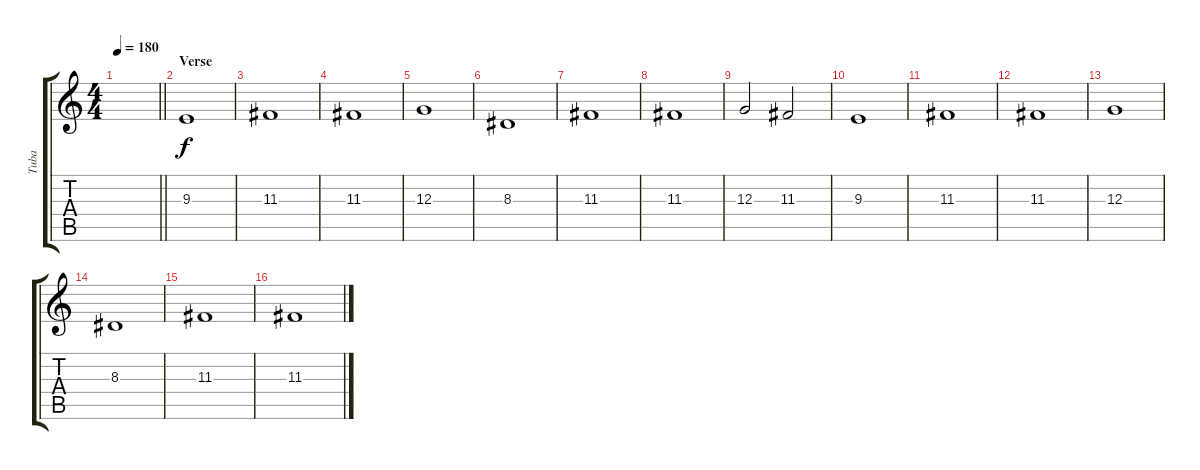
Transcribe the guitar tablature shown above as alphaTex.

\track ("Tuba" "Tuba") {instrument tuba}
\staff {score tabs}
\tuning (E4 B3 G3 D3 A2 D2) {hide}
\ts (4 4)
\tempo 180
\clef g2
\barLineRight lightlight
\ks c
|
\section ("" "Verse")
9.3.1 |
11.3.1 |
11.3.1 |
12.3.1 |
8.3.1 |
11.3.1 |
11.3.1 |
12.3.2 11.3.2 |
9.3.1 |
11.3.1 |
11.3.1 |
12.3.1 |
8.3.1 |
11.3.1 |
11.3.1
